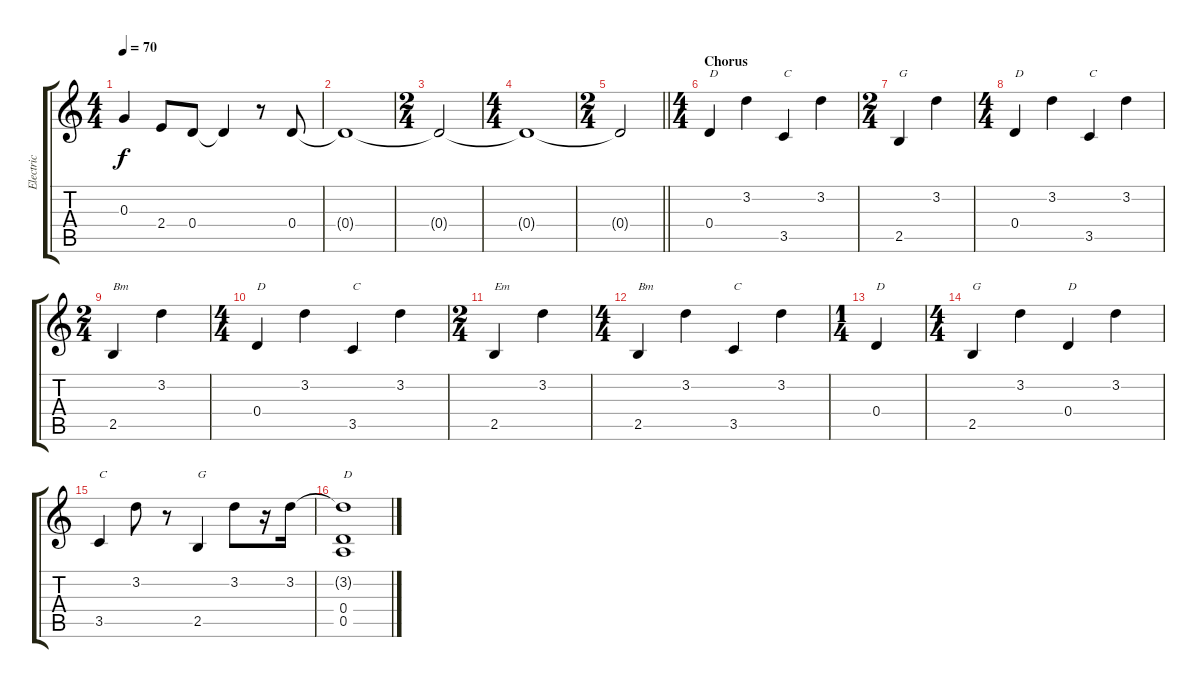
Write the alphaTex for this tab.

\track ("Electric" "Electric") {instrument overdrivenguitar}
\staff {score tabs}
\tuning (E4 B3 G3 D3 A2 E2) {hide}
\ts (4 4)
\tempo 70
\clef g2
\ks c
0.3{t}.4{dy f} 2.4.8 0.4.8 0.4{t}.4 r.8 0.4.8{volume 4} |
0.4{t}.1 |
\ts (2 4)
0.4{t}.2 |
\ts (4 4)
0.4{t}.1 |
\ts (2 4)
\barLineRight lightlight
0.4{t}.2 |
\ts (4 4)
\section ("" "Chorus")
0.4.4{txt "D"} 3.2.4 3.5.4{txt "C"} 3.2.4 |
\ts (2 4)
2.5.4{txt "G"} 3.2.4 |
\ts (4 4)
0.4.4{txt "D"} 3.2.4 3.5.4{txt "C"} 3.2.4 |
\ts (2 4)
2.5.4{txt "Bm"} 3.2.4 |
\ts (4 4)
0.4.4{txt "D"} 3.2.4 3.5.4{txt "C"} 3.2.4 |
\ts (2 4)
2.5.4{txt "Em"} 3.2.4 |
\ts (4 4)
2.5.4{txt "Bm"} 3.2.4 3.5.4{txt "C"} 3.2.4 |
\ts (1 4)
0.4.4{txt "D"} |
\ts (4 4)
2.5.4{txt "G"} 3.2.4 0.4.4{txt "D"} 3.2.4 |
3.5.4{txt "C"} 3.2.8 r.8 2.5.4{txt "G"} 3.2.8 r.16 3.2.16 |
(3.2{t} 0.4 0.5).1{txt "D"}
